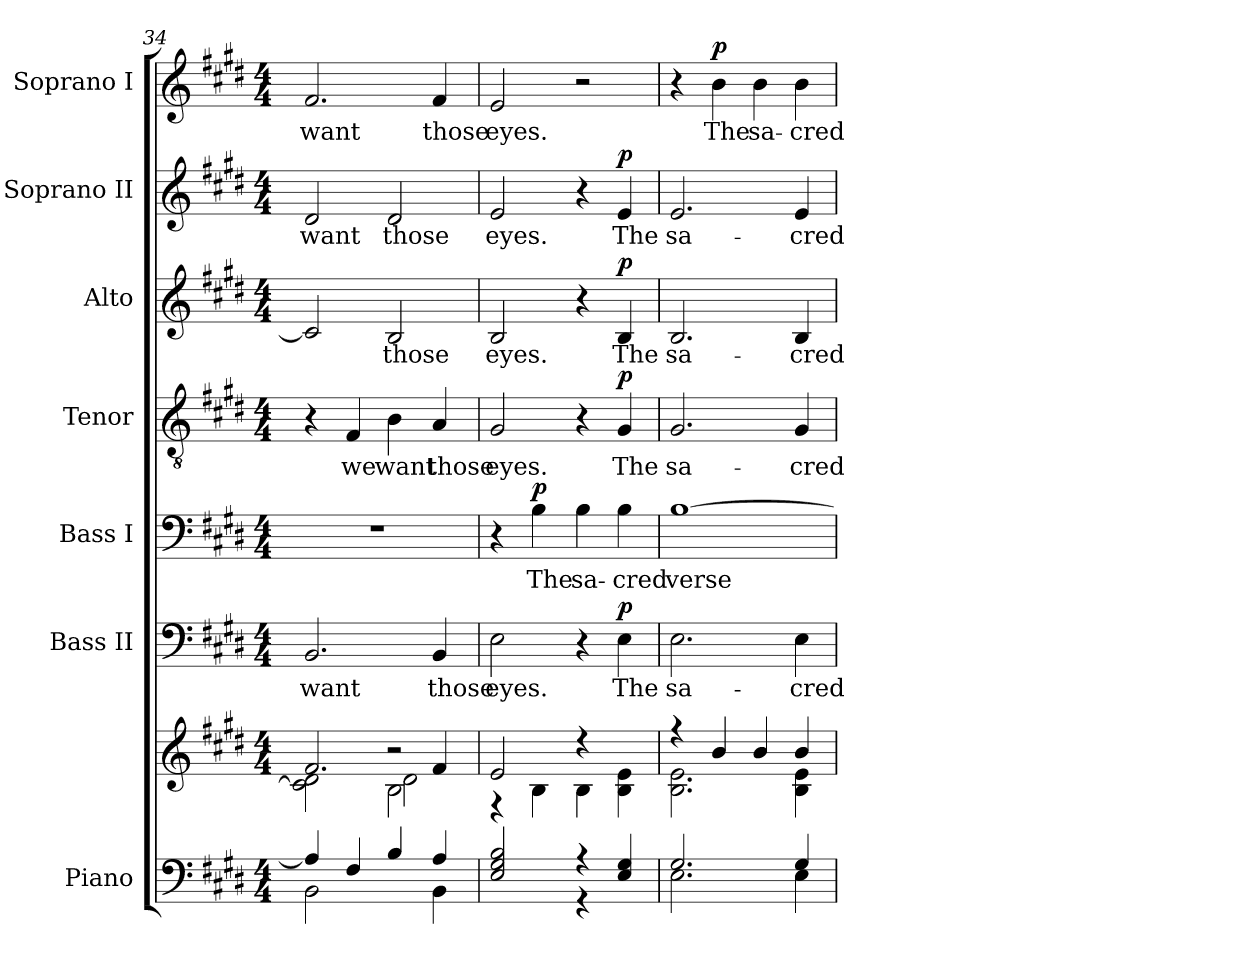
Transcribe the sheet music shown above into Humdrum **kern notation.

**kern	**kern	**kern	**text	**dynam	**kern	**text	**dynam	**kern	**text	**dynam	**kern	**text	**dynam	**kern	**text	**dynam	**kern	**text	**dynam
*part7	*part7	*part6	*part6	*part6	*part5	*part5	*part5	*part4	*part4	*part4	*part3	*part3	*part3	*part2	*part2	*part2	*part1	*part1	*part1
*staff8	*staff7	*staff6	*staff6	*staff6	*staff5	*staff5	*staff5	*staff4	*staff4	*staff4	*staff3	*staff3	*staff3	*staff2	*staff2	*staff2	*staff1	*staff1	*staff1
*I"Piano	*	*I"Bass II	*	*	*I"Bass I	*	*	*I"Tenor	*	*	*I"Alto	*	*	*I"Soprano II	*	*	*I"Soprano I	*	*
*I'Pno.	*	*I'B II.	*	*	*I'B I.	*	*	*I'T.	*	*	*I'A.	*	*	*I'S II.	*	*	*I'S I.	*	*
*clefF4	*clefG2	*clefF4	*	*	*clefF4	*	*	*clefGv2	*	*	*clefG2	*	*	*clefG2	*	*	*clefG2	*	*
*	*	*	*	*	*	*	*	*ITrd7c12	*	*	*	*	*	*	*	*	*	*	*
*k[f#c#g#d#]	*k[f#c#g#d#]	*k[f#c#g#d#]	*	*	*k[f#c#g#d#]	*	*	*k[f#c#g#d#]	*	*	*k[f#c#g#d#]	*	*	*k[f#c#g#d#]	*	*	*k[f#c#g#d#]	*	*
*E:	*E:	*E:	*	*	*E:	*	*	*E:	*	*	*E:	*	*	*E:	*	*	*E:	*	*
*M4/4	*M4/4	*M4/4	*	*	*M4/4	*	*	*M4/4	*	*	*M4/4	*	*	*M4/4	*	*	*M4/4	*	*
=34	=34	=34	=34	=34	=34	=34	=34	=34	=34	=34	=34	=34	=34	=34	=34	=34	=34	=34	=34
*^	*^	*	*	*	*	*	*	*	*	*	*	*	*	*	*	*	*	*	*
*	*^	*	*^	*	*	*	*	*	*	*	*	*	*	*	*	*	*	*	*	*	*
*	*	*	*	*	*^	*	*	*	*	*	*	*	*	*	*	*	*	*	*	*	*	*	*
!	!	!	!	!	!	!	!	!LO:LY:b:color=#000000	!	!	!	!	!	!	!	!	!	!	!	!	!	!	!	!
!	!	!	!	!	!	!	!	!	!	!	!	!	!	!	!	!	!	!	!	!LO:LY:b:color=#000000	!	!	!	!
!	!	!	!	!	!	!	!	!	!	!	!	!	!	!	!	!	!	!	!	!	!	!	!LO:LY:b:color=#000000	!
4Ai/]	2.ryy	2BBi\	2.f#i/	2c#i\] 2d#i	2ryy	2ryy	2.BBi/	want	.	1r	.	.	4r	.	.	2c#i/]	.	.	2d#i/	want	.	2.f#i/	want	.
!	!	!	!	!	!	!	!	!	!	!	!	!	!	!LO:LY:b:color=#000000	!	!	!	!	!	!	!	!	!	!
4F#i/	.	.	.	.	.	.	.	.	.	.	.	.	4FF#i/	we	.	.	.	.	.	.	.	.	.	.
!	!	!	!	!	!	!	!	!	!	!	!	!	!	!LO:LY:b:color=#000000	!	!	!	!	!	!	!	!	!	!
!	!	!	!	!	!	!	!	!	!	!	!	!	!	!	!	!	!LO:LY:b:color=#000000	!	!	!	!	!	!	!
!	!	!	!	!	!	!	!	!	!	!	!	!	!	!	!	!	!	!	!	!LO:LY:b:color=#000000	!	!	!	!
4Bi/	.	2ryy	.	2Bi\	2r	2d#i\	.	.	.	.	.	.	4BBi\	want	.	2Bi/	those	.	2d#i/	those	.	.	.	.
!	!	!	!	!	!	!	!	!LO:LY:b:color=#000000	!	!	!	!	!	!	!	!	!	!	!	!	!	!	!	!
!	!	!	!	!	!	!	!	!	!	!	!	!	!	!LO:LY:b:color=#000000	!	!	!	!	!	!	!	!	!	!
!	!	!	!	!	!	!	!	!	!	!	!	!	!	!	!	!	!	!	!	!	!	!	!LO:LY:b:color=#000000	!
4Ai/	4BBi\	.	4f#i/	.	.	.	4BBi/	those	.	.	.	.	4AAi/	those	.	.	.	.	.	.	.	4f#i/	those	.
*	*v	*v	*	*	*	*	*	*	*	*	*	*	*	*	*	*	*	*	*	*	*	*	*	*
*	*	*	*v	*v	*v	*	*	*	*	*	*	*	*	*	*	*	*	*	*	*	*	*	*
!!LO:PB:g=z
=35	=35	=35	=35	=35	=35	=35	=35	=35	=35	=35	=35	=35	=35	=35	=35	=35	=35	=35	=35	=35	=35
!	!	!	!	!	!LO:LY:b:color=#000000	!	!	!	!	!	!	!	!	!	!	!	!	!	!	!	!
!	!	!	!	!	!	!	!	!	!	!	!LO:LY:b:color=#000000	!	!	!	!	!	!	!	!	!	!
!	!	!	!	!	!	!	!	!	!	!	!	!	!	!LO:LY:b:color=#000000	!	!	!	!	!	!	!
!	!	!	!	!	!	!	!	!	!	!	!	!	!	!	!	!	!LO:LY:b:color=#000000	!	!	!	!
!	!	!	!	!	!	!	!	!	!	!	!	!	!	!	!	!	!	!	!	!LO:LY:b:color=#000000	!
2Ei/ 2G#i 2Bi	2ryy	2ei/	4r	2Ei\	eyes.	.	4r	.	.	2GG#i/	eyes.	.	2Bi/	eyes.	.	2ei/	eyes.	.	2ei/	eyes.	.
!	!	!	!	!	!	!	!	!LO:LY:b:color=#000000	!	!	!	!	!	!	!	!	!	!	!	!	!
.	.	.	4Bi\	.	.	.	4Bi\	The	p	.	.	.	.	.	.	.	.	.	.	.	.
!	!	!	!	!	!	!	!	!LO:LY:b:color=#000000	!	!	!	!	!	!	!	!	!	!	!	!	!
4r	4r	4r	4Bi\	4r	.	.	4Bi\	sa-	.	4r	.	.	4r	.	.	4r	.	.	2r	.	.
!	!	!	!	!	!LO:LY:b:color=#000000	!	!	!	!	!	!	!	!	!	!	!	!	!	!	!	!
!	!	!	!	!	!	!	!	!LO:LY:b:color=#000000	!	!	!	!	!	!	!	!	!	!	!	!	!
!	!	!	!	!	!	!	!	!	!	!	!LO:LY:b:color=#000000	!	!	!	!	!	!	!	!	!	!
!	!	!	!	!	!	!	!	!	!	!	!	!	!	!LO:LY:b:color=#000000	!	!	!	!	!	!	!
!	!	!	!	!	!	!	!	!	!	!	!	!	!	!	!	!	!LO:LY:b:color=#000000	!	!	!	!
4Ei/ 4G#i	4ryy	4ryy	4Bi\ 4ei	4Ei\	The	p	4Bi\	-cred	.	4GG#i/	The	p	4Bi/	The	p	4ei/	The	p	.	.	.
=36	=36	=36	=36	=36	=36	=36	=36	=36	=36	=36	=36	=36	=36	=36	=36	=36	=36	=36	=36	=36	=36
!	!	!	!	!	!LO:LY:b:color=#000000	!	!	!	!	!	!	!	!	!	!	!	!	!	!	!	!
!	!	!	!	!	!	!	!	!LO:LY:b:color=#000000	!	!	!	!	!	!	!	!	!	!	!	!	!
!	!	!	!	!	!	!	!	!	!	!	!LO:LY:b:color=#000000	!	!	!	!	!	!	!	!	!	!
!	!	!	!	!	!	!	!	!	!	!	!	!	!	!LO:LY:b:color=#000000	!	!	!	!	!	!	!
!	!	!	!	!	!	!	!	!	!	!	!	!	!	!	!	!	!LO:LY:b:color=#000000	!	!	!	!
2.G#i/	2.Ei\	4r	2.Bi\ 2.ei	2.Ei\	sa-	.	[1Bi	verse	.	2.GG#i/	sa-	.	2.Bi/	sa-	.	2.ei/	sa-	.	4r	.	.
!	!	!	!	!	!	!	!	!	!	!	!	!	!	!	!	!	!	!	!	!LO:LY:b:color=#000000	!
.	.	4bi/	.	.	.	.	.	.	.	.	.	.	.	.	.	.	.	.	4bi\	The	p
!	!	!	!	!	!	!	!	!	!	!	!	!	!	!	!	!	!	!	!	!LO:LY:b:color=#000000	!
.	.	4bi/	.	.	.	.	.	.	.	.	.	.	.	.	.	.	.	.	4bi\	sa-	.
!	!	!	!	!	!LO:LY:b:color=#000000	!	!	!	!	!	!	!	!	!	!	!	!	!	!	!	!
!	!	!	!	!	!	!	!	!	!	!	!LO:LY:b:color=#000000	!	!	!	!	!	!	!	!	!	!
!	!	!	!	!	!	!	!	!	!	!	!	!	!	!LO:LY:b:color=#000000	!	!	!	!	!	!	!
!	!	!	!	!	!	!	!	!	!	!	!	!	!	!	!	!	!LO:LY:b:color=#000000	!	!	!	!
!	!	!	!	!	!	!	!	!	!	!	!	!	!	!	!	!	!	!	!	!LO:LY:b:color=#000000	!
4G#i/	4Ei\	4bi/	4Bi\ 4ei	4Ei\	-cred	.	.	.	.	4GG#i/	-cred	.	4Bi/	-cred	.	4ei/	-cred	.	4bi\	-cred	.
*v	*v	*	*	*	*	*	*	*	*	*	*	*	*	*	*	*	*	*	*	*	*
*	*v	*v	*	*	*	*	*	*	*	*	*	*	*	*	*	*	*	*	*	*
=	=	=	=	=	=	=	=	=	=	=	=	=	=	=	=	=	=	=	=
*-	*-	*-	*-	*-	*-	*-	*-	*-	*-	*-	*-	*-	*-	*-	*-	*-	*-	*-	*-
